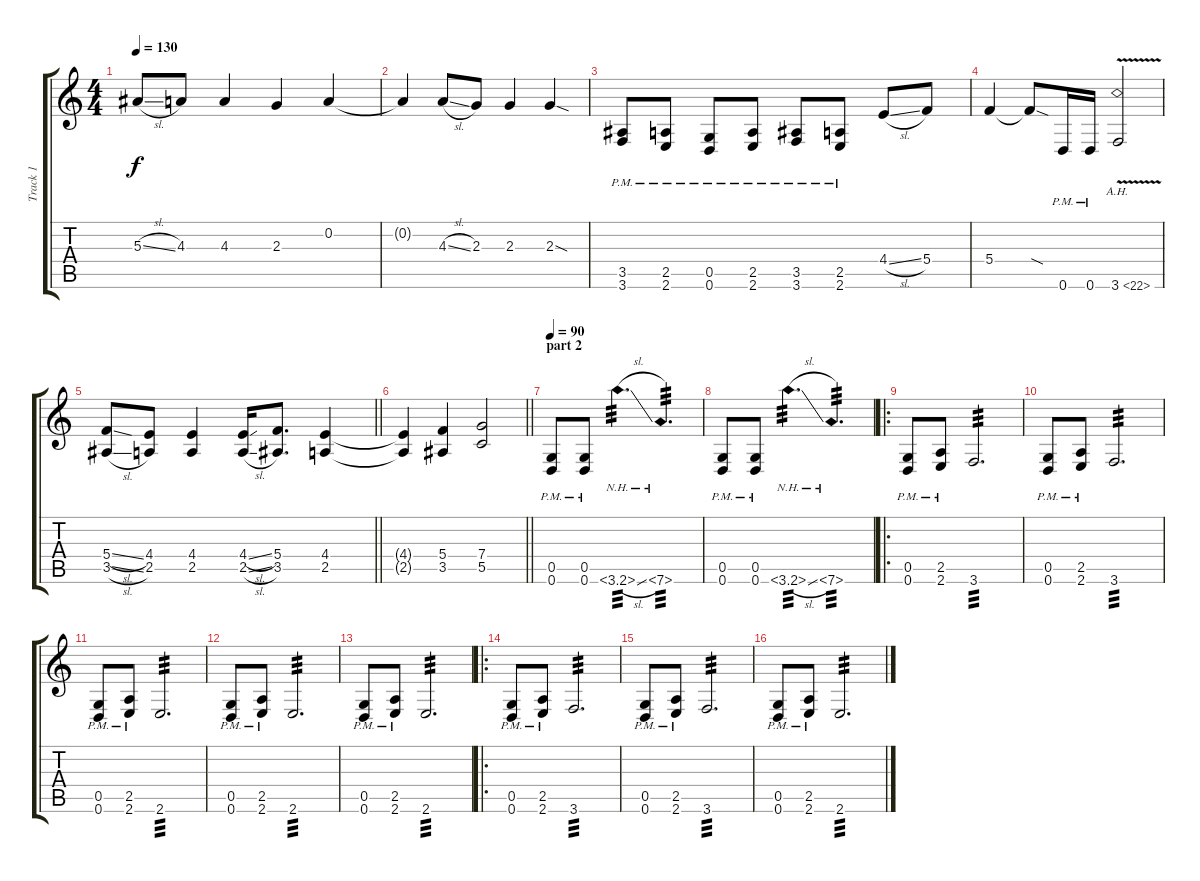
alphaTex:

\track ("Track 1" "Track 1") {instrument distortionguitar}
\staff {score tabs}
\tuning (D4 A3 F3 C3 G2 D2) {hide}
\ts (4 4)
\tempo 130
\clef g2
\ks c
5.3{sl}.8{dy f} 4.3.8 4.3.4 2.3.4 0.2.4 |
0.2{t}.4 4.3{sl}.8 2.3.8 2.3.4 2.3{sod}.4 |
(3.5{pm} 3.6{pm}).8 (2.5{pm} 2.6{pm}).8 (0.5{pm} 0.6{pm}).8 (2.5{pm} 2.6{pm}).8 (3.5{pm} 3.6{pm}).8 (2.5{pm} 2.6{pm}).8 4.4{sl}.8 5.4.8 |
5.4.4 5.4{sod t}.8 0.6{pm}.16 0.6{pm}.16 3.6{ah 19 v}.2 |
\barLineRight lightlight
(5.4{sl} 3.5{sl}).8 (4.4 2.5).8 (4.4 2.5).4 (4.4{sl} 2.5{sl}).16 (5.4 3.5).8{d} (4.4 2.5).4 |
\barLineRight lightlight
(4.4{t} 2.5{t}).4 (5.4 3.5).4 (7.4 5.5).2 |
\section ("" "part 2")
\tempo 90
(0.5{pm} 0.6{pm}).8 (0.5{pm} 0.6{pm}).8 3.6{nh sl}.4{d tp 3} 7.6{nh}.4{d tp 3} |
(0.5{pm} 0.6{pm}).8 (0.5{pm} 0.6{pm}).8 3.6{nh sl}.4{d tp 3} 7.6{nh}.4{d tp 3} |
\ro
(0.5{pm} 0.6{pm}).8 (2.5{pm} 2.6{pm}).8 3.6.2{d tp 3} |
(0.5{pm} 0.6{pm}).8 (2.5{pm} 2.6{pm}).8 3.6.2{d tp 3} |
(0.5{pm} 0.6{pm}).8 (2.5{pm} 2.6{pm}).8 2.6.2{d tp 3} |
(0.5{pm} 0.6{pm}).8 (2.5{pm} 2.6{pm}).8 2.6.2{d tp 3} |
(0.5{pm} 0.6{pm}).8 (2.5{pm} 2.6{pm}).8 2.6.2{d tp 3} |
\ro
(0.5{pm} 0.6{pm}).8 (2.5{pm} 2.6{pm}).8 3.6.2{d tp 3} |
(0.5{pm} 0.6{pm}).8 (2.5{pm} 2.6{pm}).8 3.6.2{d tp 3} |
(0.5{pm} 0.6{pm}).8 (2.5{pm} 2.6{pm}).8 2.6.2{d tp 3}
